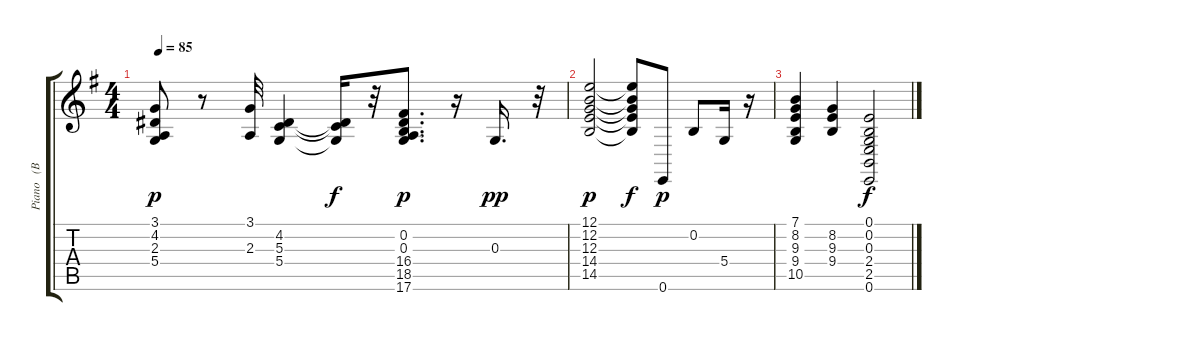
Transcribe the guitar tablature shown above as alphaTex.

\track ("Piano   (BB)" "Piano   (B") {instrument acousticgrandpiano}
\staff {score tabs}
\tuning (E4 B3 G3 D3 A2 E2) {hide}
\ts (4 4)
\tempo 85
\clef g2
\ks eminor
(3.1 4.2 2.3 5.4).8{dy p} r.8 (3.1 2.3).32 (4.2 5.3 5.4).4 (4.2{t} 5.3{t} 5.4{t}).16{dy f} r.32 (0.2 0.3 16.4 18.5 17.6).8{d dy p} r.16 0.3.16{d dy pp} r.32 |
(12.1 12.2 12.3 14.4 14.5).2{dy p} (12.1{t} 12.2{t} 12.3{t} 14.4{t} 14.5{t}).8{dy f} 0.6.8{dy p} 0.2.8 5.4.16 r.16 |
(7.1 8.2 9.3 9.4 10.5).4 (8.2 9.3 9.4).4 (0.1 0.2 0.3 2.4 2.5 0.6).2{dy f}
